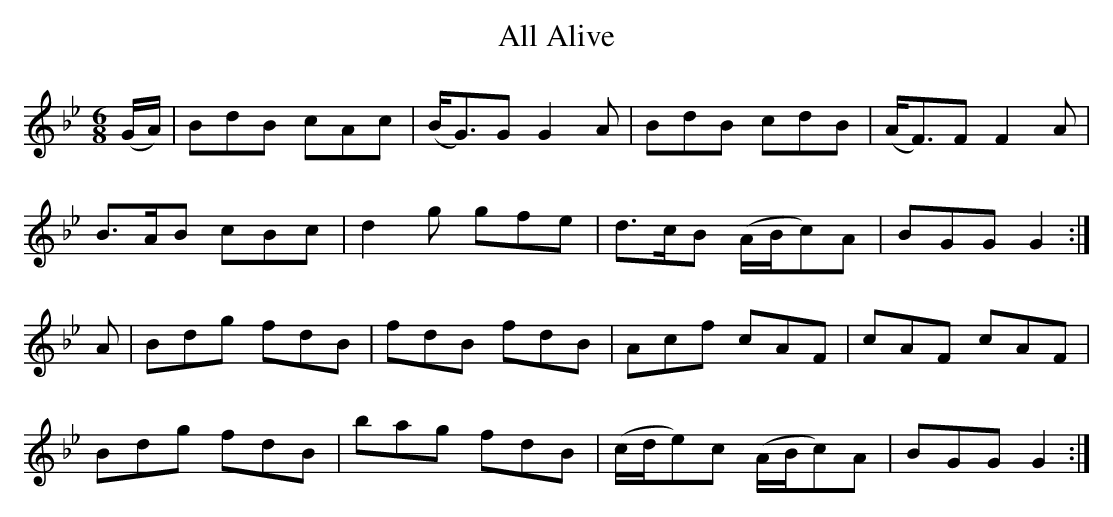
X:1
T: All Alive
M: 6/8
L: 1/8
K: Gm
(G/A/)|BdB cAc|(B<G)G G2A|BdB cdB|(A<F)F F2A|
B>AB cBc|d2g gfe|d>cB (A/B/c)A|BGG G2:|
A|Bdg fdB|fdB fdB|Acf cAF|cAF cAF|
Bdg fdB|bag fdB|(c/d/e)c (A/B/c)A|BGG G2:|
